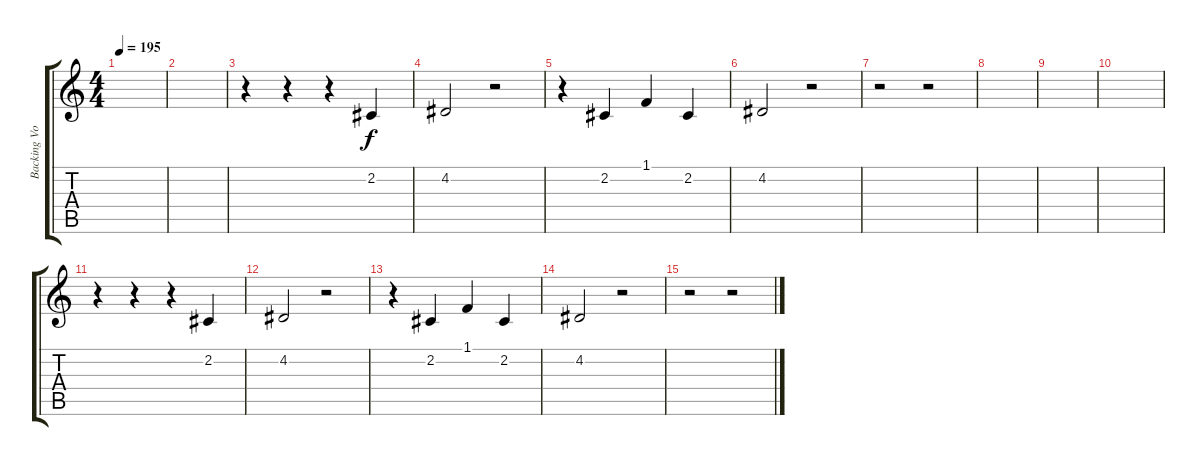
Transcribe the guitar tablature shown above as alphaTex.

\track ("Backing Vocals" "Backing Vo") {instrument clarinet}
\staff {score tabs}
\tuning (E4 B3 G3 D3 A2 E2) {hide}
\ts (4 4)
\tempo 195
\clef g2
\ks c
|
|
r.4 r.4 r.4 2.2.4 |
4.2.2 r.2 |
r.4 2.2.4 1.1.4 2.2.4 |
4.2.2 r.2 |
r.2 r.2 |
|
|
|
r.4 r.4 r.4 2.2.4 |
4.2.2 r.2 |
r.4 2.2.4 1.1.4 2.2.4 |
4.2.2 r.2 |
r.2 r.2
